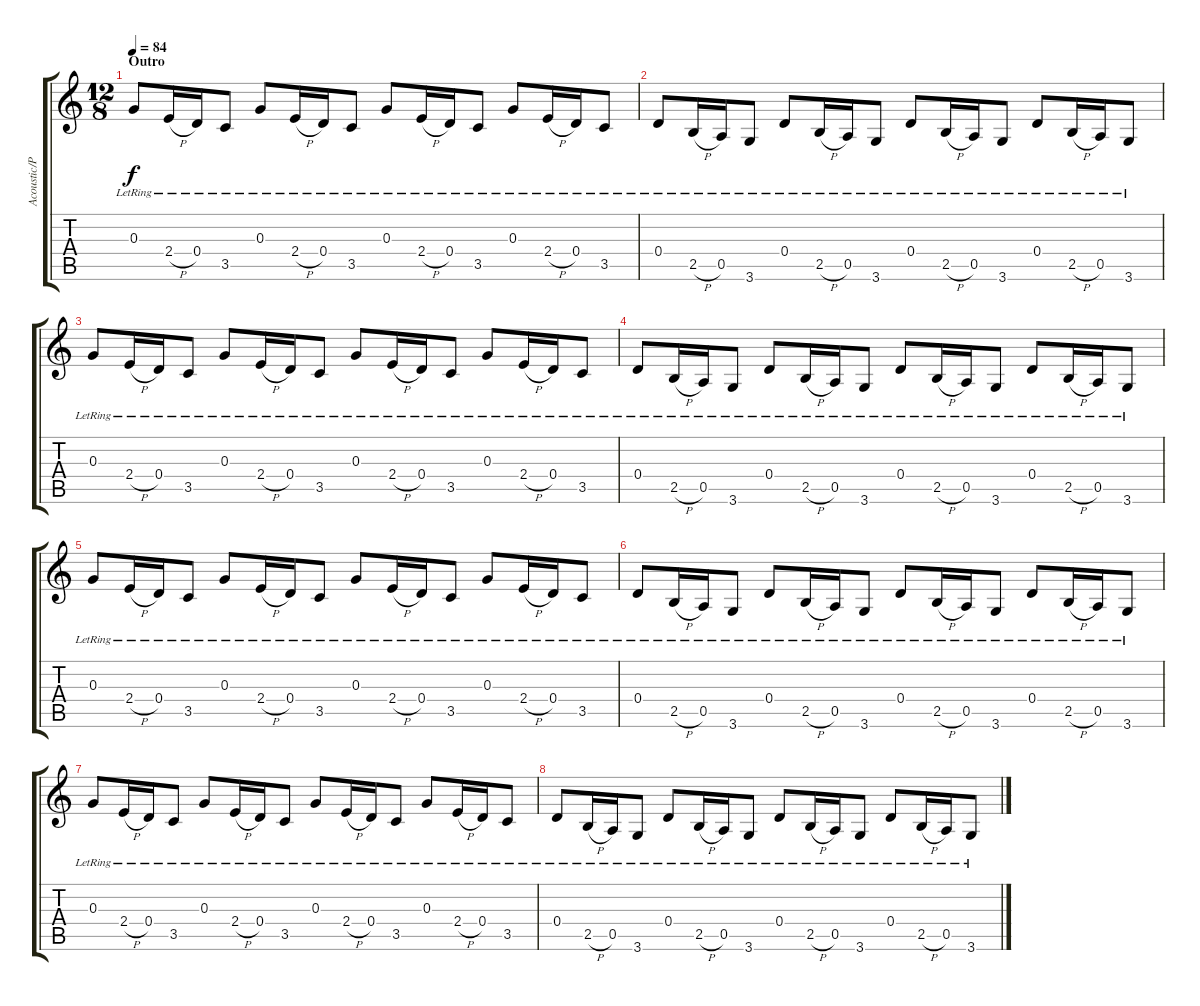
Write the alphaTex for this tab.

\track ("Acoustic/Pick and Strum" "Acoustic/P") {instrument acousticguitarsteel}
\staff {score tabs}
\tuning (E4 B3 G3 D3 A2 E2) {hide}
\ts (12 8)
\section ("" "Outro")
\tempo 84
\clef g2
\ks c
0.3{lr}.8{dy f} 2.4{h lr}.16 0.4{lr}.16 3.5{lr}.8 0.3{lr}.8 2.4{h lr}.16 0.4{lr}.16 3.5{lr}.8 0.3{lr}.8 2.4{h lr}.16 0.4{lr}.16 3.5{lr}.8 0.3{lr}.8 2.4{h lr}.16 0.4{lr}.16 3.5{lr}.8 |
0.4{lr}.8 2.5{h lr}.16 0.5{lr}.16 3.6{lr}.8 0.4{lr}.8 2.5{h lr}.16 0.5{lr}.16 3.6{lr}.8 0.4{lr}.8 2.5{h lr}.16 0.5{lr}.16 3.6{lr}.8 0.4{lr}.8 2.5{h lr}.16 0.5{lr}.16 3.6{lr}.8 |
0.3{lr}.8 2.4{h lr}.16 0.4{lr}.16 3.5{lr}.8 0.3{lr}.8 2.4{h lr}.16 0.4{lr}.16 3.5{lr}.8 0.3{lr}.8 2.4{h lr}.16 0.4{lr}.16 3.5{lr}.8 0.3{lr}.8 2.4{h lr}.16 0.4{lr}.16 3.5{lr}.8 |
0.4{lr}.8 2.5{h lr}.16 0.5{lr}.16 3.6{lr}.8 0.4{lr}.8 2.5{h lr}.16 0.5{lr}.16 3.6{lr}.8 0.4{lr}.8 2.5{h lr}.16 0.5{lr}.16 3.6{lr}.8 0.4{lr}.8 2.5{h lr}.16 0.5{lr}.16 3.6{lr}.8 |
0.3{lr}.8 2.4{h lr}.16 0.4{lr}.16 3.5{lr}.8 0.3{lr}.8 2.4{h lr}.16 0.4{lr}.16 3.5{lr}.8 0.3{lr}.8 2.4{h lr}.16 0.4{lr}.16 3.5{lr}.8 0.3{lr}.8 2.4{h lr}.16 0.4{lr}.16 3.5{lr}.8 |
0.4{lr}.8 2.5{h lr}.16 0.5{lr}.16 3.6{lr}.8 0.4{lr}.8 2.5{h lr}.16 0.5{lr}.16 3.6{lr}.8 0.4{lr}.8 2.5{h lr}.16 0.5{lr}.16 3.6{lr}.8 0.4{lr}.8 2.5{h lr}.16 0.5{lr}.16 3.6{lr}.8 |
0.3{lr}.8 2.4{h lr}.16 0.4{lr}.16 3.5{lr}.8 0.3{lr}.8 2.4{h lr}.16 0.4{lr}.16 3.5{lr}.8 0.3{lr}.8 2.4{h lr}.16 0.4{lr}.16 3.5{lr}.8 0.3{lr}.8 2.4{h lr}.16 0.4{lr}.16 3.5{lr}.8 |
0.4{lr}.8 2.5{h lr}.16 0.5{lr}.16 3.6{lr}.8 0.4{lr}.8 2.5{h lr}.16 0.5{lr}.16 3.6{lr}.8 0.4{lr}.8 2.5{h lr}.16 0.5{lr}.16 3.6{lr}.8 0.4{lr}.8 2.5{h lr}.16 0.5{lr}.16 3.6{lr}.8
